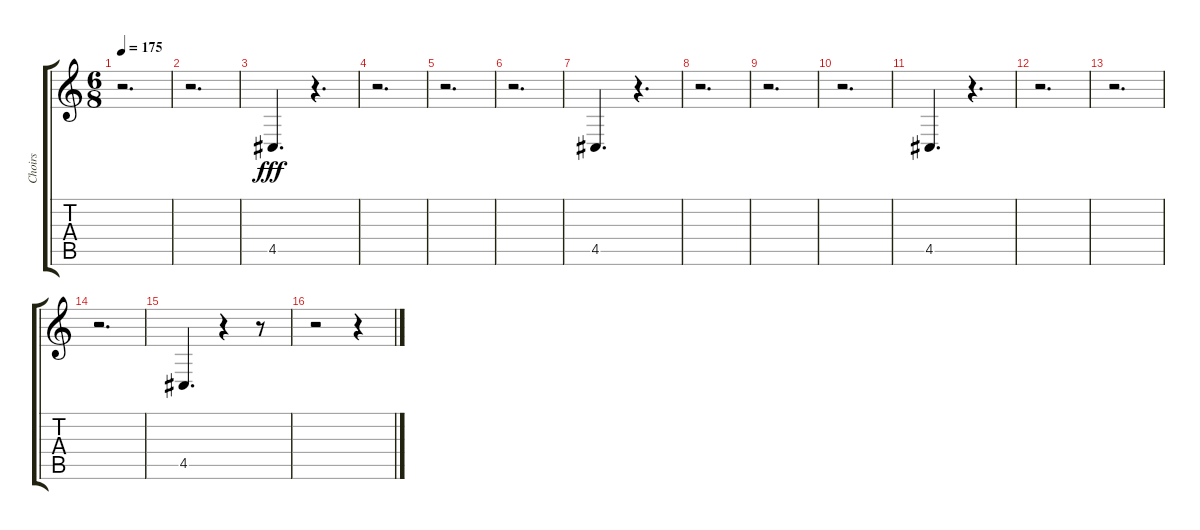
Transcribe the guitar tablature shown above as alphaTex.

\track ("Choirs" "Choirs") {instrument choiraahs}
\staff {score tabs}
\tuning (E4 B3 G3 D3 A2 E2) {hide}
\ts (6 8)
\tempo 175
\clef g2
\ks c
r.2{d dy fff} |
r.2{d} |
4.5.4{d} r.4{d} |
r.2{d} |
r.2{d} |
r.2{d} |
4.5.4{d} r.4{d} |
r.2{d} |
r.2{d} |
r.2{d} |
4.5.4{d} r.4{d} |
r.2{d} |
r.2{d} |
r.2{d} |
4.5.4{d} r.4 r.8 |
r.2 r.4
